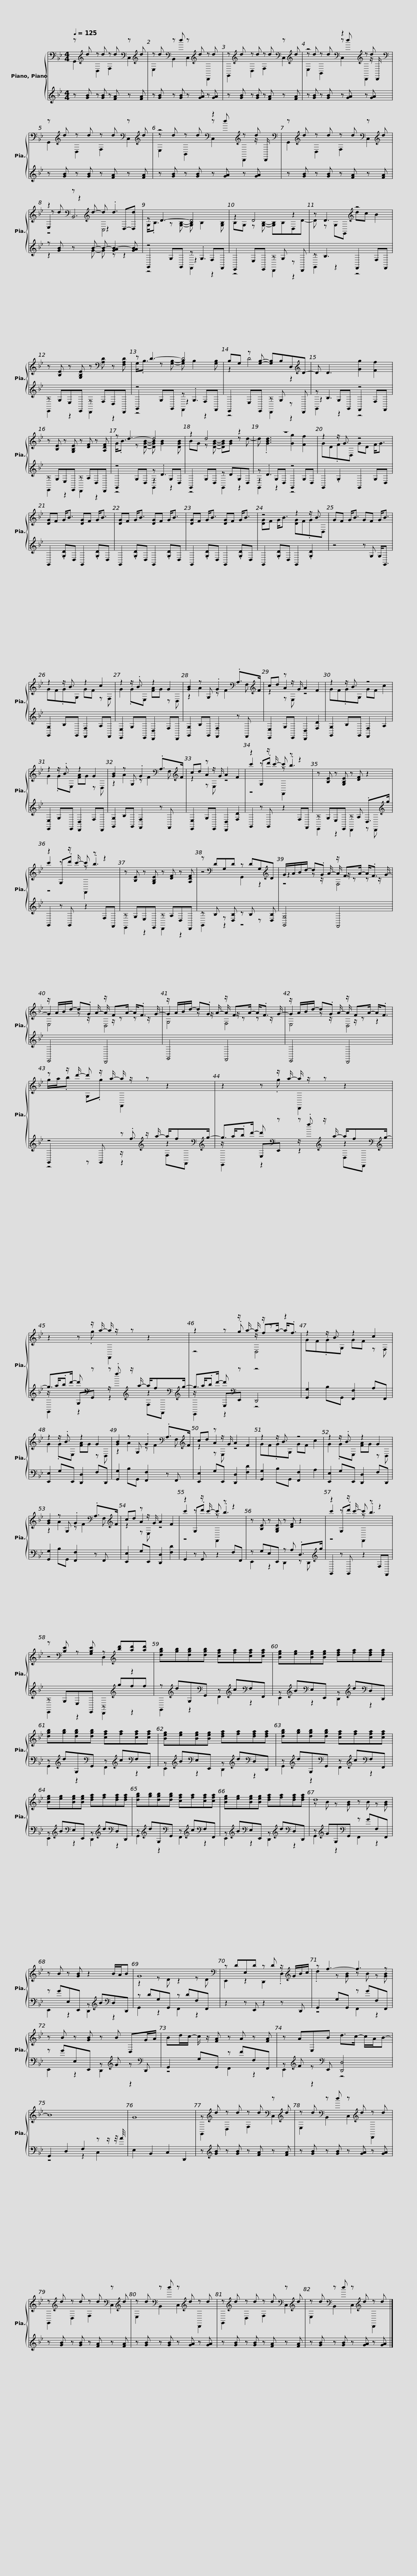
X:1
%%score { ( 1 2 4 5 ) | ( 3 6 7 ) }
L:1/8
Q:1/4=125
M:4/4
I:linebreak $
K:Bb
V:1 bass
V:2 bass
V:4 bass
V:5 bass
V:3 treble
V:6 treble
V:7 treble
V:1
 z[K:treble] d z d z d[K:bass] z[K:treble] d | z d[K:bass] z d z[K:treble] d z d |$ z[K:treble] d z d z d[K:bass] z[K:treble] d | z4[K:bass] z2[K:treble] z d[K:bass] |$ z[K:treble] d z d z d[K:bass] z[K:treble] d | %5
 z4[K:bass] z2[K:treble] z d[K:bass] |$ z[K:treble] d z d z d[K:bass] z[K:treble] d | z2[K:bass] z[K:treble] d- d .d3 |$ z D3- D4 | z2 D4 z2 | %10
 z D3[K:treble] z4 | z [B,E] z [G,B,E] z[K:bass] [A,D] z [F,A,D] |$ z D3- D4 | B,G, z [G,B,]- [G,B,]B,D,[K:treble]D- | D D3 [Gg]2 [Ff]2 | %15
 z [B,E] z [G,B,E] z [DF] z [A,DF] |$ z d3- d4 | z2 d4 z2 | z8 | z2 z/ G3/2 z4 |$ %20
 [DG]F G<B [DG]F G<B | [DG]F G<B [DG]F G<B | [DG]F G<B [DG]F G<B | z4 z2 z/ B3/2 |$ GF G<B GF G<B | %25
 z2 z/ B3/2 z2 c2 | z2 z/ .B3/2 z2 G2 | [GB]2 z G, .G2[K:bass] .A,>[K:treble]F |$ cd z z/ G/ A2 F2 | z2 z/ B3/2 z4 | %30
 z2 z/ .B3/2 z2 G2 | [GB]2 z G, .G2[K:bass] .A,>[K:treble]F |$ cd z z/ G/ A2 F2 | z2 z z/ c'/- c' z z2 | z [B,E] z [G,B,E] z [DF] z2 | %35
 z2 z z/ c'/- c' z z2 |$ z [B,E] z [G,B,E] z [DF] z [A,DF] | z[K:bass] DG,D z DG,[K:treble]D | G/A/B/d/- d.G z/ FA/- A<.F |$ z/ A/B/d/- d.G z/ FA/- A<.F | %40
 z/ A/B/d/- d.G z/ FA/- A<.F |$ z/ A/B/d/- d.G z/ FA/- A<.F | z z/ d'/- d' z/ a/- a/ z/ z z2 |$ z2 z z/ a/- a/ z/ z z2 |$ z2 z z/ a/- a/ z/ z z2 | %45
 z2 z z/ a/- a/ z/ z z2 |$ z2 z/ B3/2 z2 c2 | z2 z/ .B3/2 z2 G2 | [GB]2 z G, .G2[K:bass] .A,>[K:treble]F | cd z z/ G/ A2 F2 |$ %50
 z2 z/ B3/2 z4 | z2 z/ .B3/2 z2 G2 | [GB]2 z G, .G2[K:bass] .A,>[K:treble]F | cd z z/ G/ A2 F2 |$ z2 z z/ c'/- c' z z2 | %55
 z [B,E] z [G,B,E] z [DF] z2 | z2 z z/ c'/- c' z z2 |$ z[K:bass] [B,E] z [G,B,E] z[K:treble] [bd'][ad'][ad'] | [dgb][gb][dgb][dgb] [cfa][fa][cfa][cfa] |$ [Beg][eg][Beg][Beg] [dfa][fa][dfa][dfa] | %60
 [dgb][gb][dgb][dgb] [cfa][fa][cfa][cfa] |$ [Beg][eg][Beg][Beg] [dfa][fa][dfa][dfa] | [dgb][gb][dgb][dgb] [cfa][fa][cfa][cfa] |$ [Beg][eg][Beg][Beg] [dfa][fa][dfa][dfa] | [dgb][gb][dgb][dgb] [cfa][fa][cfa][cfa] |$ %65
 [Beg][eg][Beg][Beg] [dfa][fa][dfa][dfa] | d8 | z B z [GB] z2 B/A/B |$ G8[K:bass] | z DE,D z D z/[K:treble] G/B/c/ | %70
 z f3- f3 z | z B z [GB] z B D,G/A/ |$ Bd/c/- c/ z/ [FA] z A z [FA] | z AE,B d>c- c/A/B- | B8 | %75
 G8 |$ z[K:treble] d z d z d[K:bass] z[K:treble] d | z d[K:bass] z d z[K:treble] d z d |$ z[K:treble] d z d z d[K:bass] z[K:treble] d | z d[K:bass] z d z[K:treble] d z d |$ %80
 z[K:treble] d z d z d[K:bass] z[K:treble] d | z d[K:bass] z d z[K:treble] d z d |] %82
V:2
 G,,2[K:treble] D,2 F,2[K:bass] C,2[K:treble] | E,2[K:bass] B,,2 C,2[K:treble] D,,2 |$ G,,2[K:treble] D,2 F,2[K:bass] C,2[K:treble] | z d[K:bass] z d z[K:treble] d z z/[K:bass] D,,/ |$ G,,2[K:treble] D,2 F,2[K:bass] C,2[K:treble] | %5
 z d[K:bass] z d z[K:treble] d z z/[K:bass] D,,/ |$ G,,2[K:treble] D,2 F,2[K:bass] C,2[K:treble] | z d[K:bass] z2[K:treble] z2 D,-[D,d] |$ G,<.B, z [G,B,]- [G,B,] B,2 [G,B,] | B,G, z [G,B,]- [G,B,]B,D,D- | %10
 D z G,G,,[K:treble] dc B2 | x5[K:bass] x3 |$ G,<.B, z [G,B,]- [G,B,] B,2 [G,B,] | z2 D4 z2[K:treble] | x8 | %15
 x8 |$ G<.B z [DGB]- [DGB] [GB]2 [DGB] | BG z [DGB]- [DGB][GB] z d- | d .[GBd]3 [Gg]2 [Ff]2 | GD.FD, GD F<G |$ %20
 x8 | x8 | x8 | [DG]F G<B [DG]F.GD, |$ x8 | %25
 GF.GG, GF z F, | G2 .GE, [FA]G z D, | z2 A2 z F2[K:bass] F,[K:treble] |$ z2 A2 z4 | GF.GG, GF c2 | %30
 G2 .GE, [FA]G z D, | z2 A2 z F2[K:bass] F,[K:treble] |$ z2 A2 z4 | c'2 G,.d' z .b3 | x8 | %35
 c'2 G,.d' z .b3 |$ x8 | z4[K:bass] G,,2 z2[K:treble] | z2 z z/ A/- A/ z/ z z z/ G/- |$ G2 z z/ A/- A/ z/ z z z/ G/- | %40
 G2 z z/ A/- A/ z/ z z z/ G/- |$ G2 z z/ A/- A/ z/ z z2 | g/a/.b G,.g F,,2 z2 |$ z2 z .g D,,2 z2 |$ z2 z .g F,,2 z2 | %45
 z2 z .g z/ fa/- a<.f |$ GF.GG, GF z F, | G2 .GE, [FA]G z D, | z2 A2 z F2[K:bass] F,[K:treble] | z2 A2 z4 |$ %50
 GF.GG, GF c2 | G2 .GE, [FA]G z D, | z2 A2 z F2[K:bass] F,[K:treble] | z2 A2 z4 |$ c'2 G,.d' z .b3 | %55
 x8 | c'2 G,.d' z .b3 |$ z4[K:bass] D,2[K:treble] z2 | x8 |$ x8 | %60
 x8 |$ x8 | x8 |$ x8 | x8 |$ %65
 x8 | z B z [GB] z B z [GB] | x8 |$ z2 z D z2 z[K:bass] D | E,,2 z2 D,,2 .D,2[K:treble] | %70
 .d2 z [GB] z B z [GB] | x8 |$ x8 | x8 | x8 | %75
 x8 |$ G,,2[K:treble] D,2 F,2[K:bass] C,2[K:treble] | E,2[K:bass] B,,2 C,2[K:treble] D,,2 |$ G,,2[K:treble] D,2 F,2[K:bass] C,2[K:treble] | E,2[K:bass] B,,2 C,2[K:treble] D,,2 |$ %80
 G,,2[K:treble] D,2 F,2[K:bass] C,2[K:treble] | E,2[K:bass] B,,2 C,2[K:treble] D,,2 |] %82
V:3
 z [GB] z [GB] z [FA] z [FA] | z [GB] z [GB] z [GA] z [GA] |$ z [GB] z [GB] z [FA] z [FA] | z [GB] z [GB] z [GA] z [GA] |$ z [GB] z [GB] z [FA] z [FA] | %5
 z [GB] z [GB] z [GA] z [GA] |$ z [GB] z [GB] z [FA] z [FA] | z [GB] z B- B- [GAB-]2 [GAB] |$ z4 z .G,3 | E,,2 E,E,, z G, z D,, | %10
 z B,3 F,,2 F,F,, | z G,E,E,, z F,D,D,, |$ z4 z .G,3 | E,,2 E,E,, z G, z D,, | z B,3 z4 | %15
 z G,E,E,, z A,D,D,, |$ z4 z .D3 | G,,2 G,D, z DG,D, | z .D3 z4 | G,,2 .G,2 G,,2 G,D, |$ %20
 G,,2 .[G,D]D, G,,2 .[G,D]D, | G,,2 .[G,D]D, G,,2 .[G,D]D, | G,,2 .[G,D]D, G,,2 .[G,D]D, | G,,2 .[G,D]D, G,,2 .[G,D]2 |$ z4 z G, G,<G,, | %25
 [G,,G,]2 B,G,, [F,,F,]2 A,F,, | [E,,E,]2 G,E,, [D,,D,]2 F,D,, | [G,,G,]2 B,G,, [F,,F,]2 z F,, |$ [E,,E,]2 G,E,, [D,,D,]2 [F,D]2 | [G,,G,]2 B,G,, [F,,F,]2 A,2 | %30
 [E,,E,]2 G,E,, [D,,D,]2 F,D,, | [G,,G,]2 B,G,, [F,,F,]2 z F,, |$ [E,,E,]2 G,E,, [D,,D,]2 [F,D]2 | G,,2 z G,, z2 F,F,, | z G,E,E,, z A, .D,>[K:treble]g | %35
 G,,2 z G,, z2 F,F,, |$ z G,E,E,, z A,D,D,, | z B, z [D,B,] z B, z [D,B,] | [G,,G,]4 F,,4 |$ E,,4 D,,4 | %40
 G,,4 F,,4 |$ E,,4 D,,4 | z4 z[K:treble] z/ a/- a/f[K:bass][K:treble]g/- |$ g>d'- d'[K:bass] z z[K:treble] z/ a/- a/f[K:bass][K:treble]g/- |$ g>d'- d'[K:bass] z z[K:treble] z/ a/- a/f[K:bass][K:treble]g/- | %45
 g>d'- d'[K:bass] z z4 |$ [G,,G,]2 B,G,, [F,,F,]2 A,F,, | [E,,E,]2 G,E,, [D,,D,]2 F,D,, | [G,,G,]2 B,G,, [F,,F,]2 z F,, | [E,,E,]2 G,E,, [D,,D,]2 [F,D]2 |$ %50
 [G,,G,]2 B,G,, [F,,F,]2 A,2 | [E,,E,]2 G,E,, [D,,D,]2 F,D,, | [G,,G,]2 B,G,, [F,,F,]2 z F,, | [E,,E,]2 G,E,, [D,,D,]2 [F,D]2 |$ G,,2 z G,, z2 F,F,, | %55
 z G,E,E,, z A, .D,>[K:treble]g | G,,2 z G,, z2 F,F,, |$ z G,E,E,, z[K:treble] gff | z[K:treble] dG,[K:bass]G,, z[K:treble] c[K:bass]F,F,, |$ z[K:treble] B[K:bass]E,E,, z[K:treble] d[K:bass]D,D,, | %60
 z[K:treble] dG,[K:bass]G,, z[K:treble] c[K:bass]F,F,, |$ z[K:treble] B[K:bass]E,E,, z[K:treble] d[K:bass]D,D,, | z[K:treble] dG,[K:bass]G,, z[K:treble] c[K:bass]F,F,, |$ z[K:treble] B[K:bass]E,E,, z[K:treble] d[K:bass]D,D,, | z[K:treble] dG,[K:bass]G,, z[K:treble] c[K:bass]F,F,, |$ %65
 z[K:treble] B[K:bass]E,E,, z[K:treble] d[K:bass]D,D,, | z[K:treble] GG,[K:bass]G,, z GF,F,, | z GE,E,, z[K:treble] B[K:bass]D,D,, |$ z DG,G,, z DF,F,, | z2 z E,, z2 z D,, | %70
 G,,2 G,G,, z GF,F,, | z GE,E,, z[K:treble] G z[K:bass] D,, |$ G,,2 G,G,, z FF,F,, | z[K:treble] F z[K:bass] E,, [D,,D,]4 | G,,2 D,2 F,2 z z/ z/4 A/4 | %75
 E,2 B,,2 C,2 D,,2 |$ z[K:treble] [GB] z [GB] z [FA] z [FA] | z [GB] z [GB] z [GA] z [GA] |$ z [GB] z [GB] z [FA] z [FA] | z [GB] z [GB] z [GA] z [GA] |$ %80
 z [GB] z [GB] z [FA] z [FA] | z [GB] z [GB] z [GA] z [GA] |] %82
V:4
 x[K:treble] x5[K:bass] x[K:treble] x | x2[K:bass] x3[K:treble] x3 |$ x[K:treble] x5[K:bass] x[K:treble] x | E,2[K:bass] B,,2 C,2[K:treble] D,,2[K:bass] |$ x[K:treble] x5[K:bass] x[K:treble] x | %5
 E,2[K:bass] B,,2 C,2[K:treble] D,,2[K:bass] |$ x[K:treble] x5[K:bass] x[K:treble] x | E,2[K:bass] B,,6[K:treble] |$ x8 | x8 | %10
 x4[K:treble] x4 | x5[K:bass] x3 |$ x8 | x7[K:treble] x | x8 | %15
 x8 |$ x8 | x8 | x8 | x8 |$ %20
 x8 | x8 | x8 | x8 |$ x8 | %25
 x8 | x8 | x6[K:bass] x3/2[K:treble] x/ |$ z2 z E, z4 | x8 | %30
 x8 | x6[K:bass] x3/2[K:treble] x/ |$ z2 z E, z4 | z4 F,,2 z2 | x8 | %35
 z4 F,,2 z2 |$ x8 | x[K:bass] x6[K:treble] x | z4 F,4 |$ E,4 D,4 | %40
 G,4 F,4 |$ E,4 D,4 | x8 |$ x8 |$ x8 | %45
 z4 D,4 |$ x8 | x8 | x6[K:bass] x3/2[K:treble] x/ | z2 z E, z4 |$ %50
 x8 | x8 | x6[K:bass] x3/2[K:treble] x/ | z2 z E, z4 |$ z4 F,,2 z2 | %55
 x8 | z4 F,,2 z2 |$ x[K:bass] x4[K:treble] x3 | x8 |$ x8 | %60
 x8 |$ x8 | x8 |$ x8 | x8 |$ %65
 x8 | x8 | x8 |$ x7[K:bass] x | x13/2[K:treble] x3/2 | %70
 x8 | x8 |$ x8 | x8 | x8 | %75
 x8 |$ x[K:treble] x5[K:bass] x[K:treble] x | x2[K:bass] x3[K:treble] x3 |$ x[K:treble] x5[K:bass] x[K:treble] x | x2[K:bass] x3[K:treble] x3 |$ %80
 x[K:treble] x5[K:bass] x[K:treble] x | x2[K:bass] x3[K:treble] x3 |] %82
V:5
 x[K:treble] x5[K:bass] x[K:treble] x | x2[K:bass] x3[K:treble] x3 |$ x[K:treble] x5[K:bass] x[K:treble] x | x2[K:bass] x3[K:treble] x5/2[K:bass] x/ |$ x[K:treble] x5[K:bass] x[K:treble] x | %5
 x2[K:bass] x3[K:treble] x5/2[K:bass] x/ |$ x[K:treble] x5[K:bass] x[K:treble] x | z4[K:bass][K:treble] C,4 |$ x8 | x8 | %10
 x4[K:treble] x4 | x5[K:bass] x3 |$ x8 | x7[K:treble] x | x8 | %15
 x8 |$ x8 | x8 | x8 | x8 |$ %20
 x8 | x8 | x8 | x8 |$ x8 | %25
 x8 | x8 | x6[K:bass] x3/2[K:treble] x/ |$ x8 | x8 | %30
 x8 | x6[K:bass] x3/2[K:treble] x/ |$ x8 | x8 | x8 | %35
 x8 |$ x8 | x[K:bass] x6[K:treble] x | x8 |$ x8 | %40
 x8 |$ x8 | x8 |$ x8 |$ x8 | %45
 x8 |$ x8 | x8 | x6[K:bass] x3/2[K:treble] x/ | x8 |$ %50
 x8 | x8 | x6[K:bass] x3/2[K:treble] x/ | x8 |$ x8 | %55
 x8 | x8 |$ x[K:bass] x4[K:treble] x3 | x8 |$ x8 | %60
 x8 |$ x8 | x8 |$ x8 | x8 |$ %65
 x8 | x8 | x8 |$ x7[K:bass] x | x13/2[K:treble] x3/2 | %70
 x8 | x8 |$ x8 | x8 | x8 | %75
 x8 |$ x[K:treble] x5[K:bass] x[K:treble] x | x2[K:bass] x3[K:treble] x3 |$ x[K:treble] x5[K:bass] x[K:treble] x | x2[K:bass] x3[K:treble] x3 |$ %80
 x[K:treble] x5[K:bass] x[K:treble] x | x2[K:bass] x3[K:treble] x3 |] %82
V:6
 x8 | x8 |$ x8 | x8 |$ x8 | %5
 x8 |$ x8 | z2 z G- G z z2 |$ G,,2 G,G,, z2 F,F,, | z4 D,,2 z2 | %10
 G,,2 z2 z4 | E,,2 z2 D,,2 z2 |$ G,,2 G,G,, z2 F,F,, | z4 D,,2 z2 | z2 G,G,, F,,2 F,F,, | %15
 E,,2 z2 D,,2 z2 |$ G,,2 G,D, z2 G,D, | z4 G,,2 z2 | z2 G,D, G,,2 G,D, | x8 |$ %20
 x8 | x8 | x8 | x8 |$ x8 | %25
 x8 | x8 | x8 |$ x8 | x8 | %30
 x8 | x8 |$ x8 | x8 | E,,2 z2 D,,2 z D,,[K:treble] | %35
 x8 |$ E,,2 z2 D,,2 z2 | G,,2 z2 z4 | x8 |$ x8 | %40
 x8 |$ x8 | G,,2 z G,, z/[K:treble] .f3/2 z2[K:bass][K:treble] |$ z/ a/.b E,[K:bass]E,, z/[K:treble] .f3/2 z2[K:bass][K:treble] |$ z/ a/.b G,[K:bass]G,, z/[K:treble] .f3/2 z2[K:bass][K:treble] | %45
 z/ a/.b E,[K:bass]E,, D,,4 |$ x8 | x8 | x8 | x8 |$ %50
 x8 | x8 | x8 | x8 |$ x8 | %55
 E,,2 z2 D,,2 z D,,[K:treble] | x8 |$ E,,2 z2 D,,2[K:treble] z2 | G,,2[K:treble] z2[K:bass] F,,2[K:treble][K:bass] z2 |$ E,,2[K:treble][K:bass] z2 D,,2[K:treble][K:bass] z2 | %60
 G,,2[K:treble] z2[K:bass] F,,2[K:treble][K:bass] z2 |$ E,,2[K:treble][K:bass] z2 D,,2[K:treble][K:bass] z2 | G,,2[K:treble] z2[K:bass] F,,2[K:treble][K:bass] z2 |$ E,,2[K:treble][K:bass] z2 D,,2[K:treble][K:bass] z2 | G,,2[K:treble] z2[K:bass] F,,2[K:treble][K:bass] z2 |$ %65
 E,,2[K:treble][K:bass] z2 D,,2[K:treble][K:bass] z2 | G,,2[K:treble] z2[K:bass] F,,2 z2 | E,,2 z2 D,,2[K:treble][K:bass] z2 |$ G,,2 z2 F,,2 z2 | x8 | %70
 z4 F,,2 z2 | E,,2 z2 D,,2[K:treble] z2[K:bass] |$ z4 F,,2 z2 | E,,2[K:treble] z2[K:bass] z4 | z4 z2 C,2 | %75
 x8 |$ x[K:treble] x7 | x8 |$ x8 | x8 |$ %80
 x8 | x8 |] %82
V:7
 x8 | x8 |$ x8 | x8 |$ x8 | %5
 x8 |$ x8 | x8 |$ z4 F,,2 z2 | x8 | %10
 x8 | x8 |$ z4 F,,2 z2 | x8 | G,,2 z2 z4 | %15
 x8 |$ z4 G,,2 z2 | x8 | G,,2 z2 z4 | x8 |$ %20
 x8 | x8 | x8 | x8 |$ x8 | %25
 x8 | x8 | x8 |$ x8 | x8 | %30
 x8 | x8 |$ x8 | x8 | x15/2[K:treble] x/ | %35
 x8 |$ x8 | x8 | x8 |$ x8 | %40
 x8 |$ x8 | z4 z2[K:treble] F,[K:bass]F,,[K:treble] |$ E,,2 z2[K:bass] z2[K:treble] D,[K:bass]D,,[K:treble] |$ G,,2 z2[K:bass] z2[K:treble] F,[K:bass]F,,[K:treble] | %45
 E,,2 z2[K:bass] z4 |$ x8 | x8 | x8 | x8 |$ %50
 x8 | x8 | x8 | x8 |$ x8 | %55
 x15/2[K:treble] x/ | x8 |$ x5[K:treble] x3 | x[K:treble] x2[K:bass] x2[K:treble] x[K:bass] x2 |$ x[K:treble] x[K:bass] x3[K:treble] x[K:bass] x2 | %60
 x[K:treble] x2[K:bass] x2[K:treble] x[K:bass] x2 |$ x[K:treble] x[K:bass] x3[K:treble] x[K:bass] x2 | x[K:treble] x2[K:bass] x2[K:treble] x[K:bass] x2 |$ x[K:treble] x[K:bass] x3[K:treble] x[K:bass] x2 | x[K:treble] x2[K:bass] x2[K:treble] x[K:bass] x2 |$ %65
 x[K:treble] x[K:bass] x3[K:treble] x[K:bass] x2 | x[K:treble] x2[K:bass] x5 | x5[K:treble] x[K:bass] x2 |$ x8 | x8 | %70
 x8 | x5[K:treble] x2[K:bass] x |$ x8 | x[K:treble] x2[K:bass] x5 | x8 | %75
 x8 |$ x[K:treble] x7 | x8 |$ x8 | x8 |$ %80
 x8 | x8 |] %82
